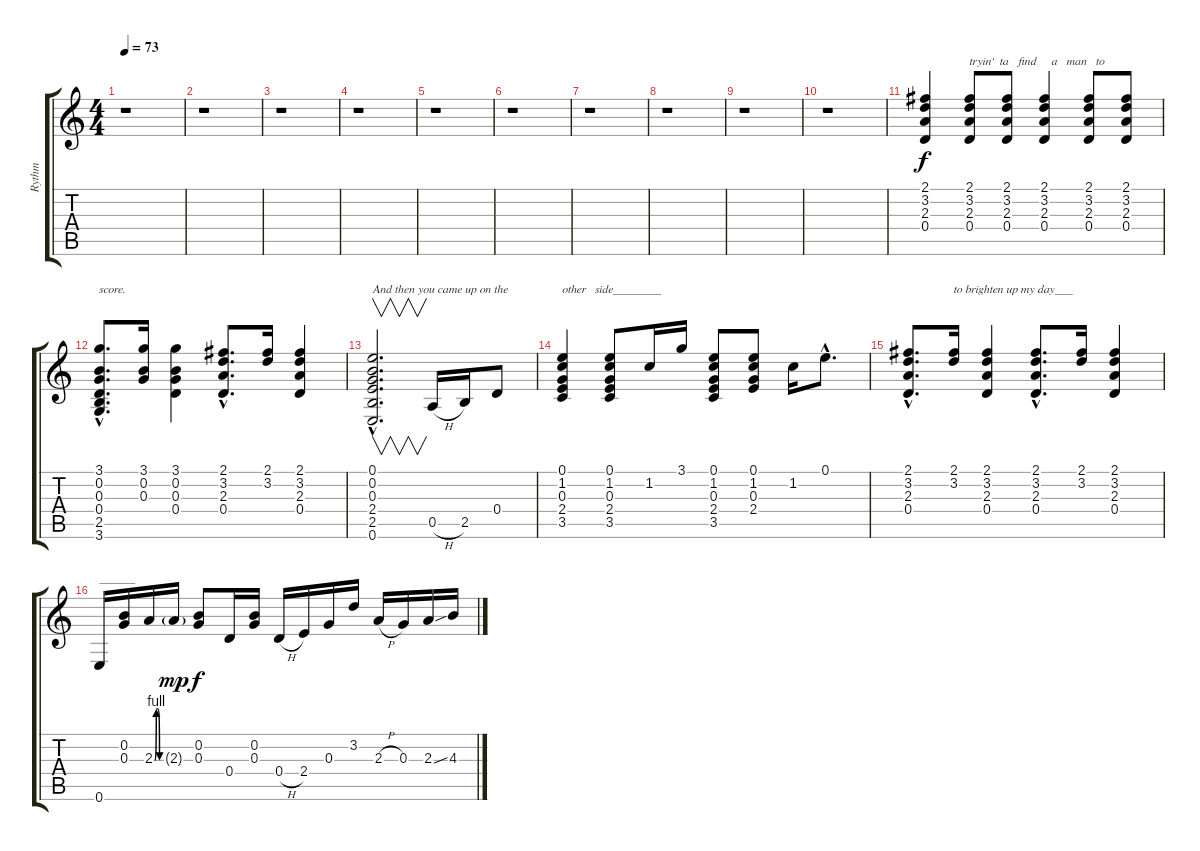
\track ("Rythm" "Rythm") {instrument electricguitarclean}
\staff {score tabs}
\tuning (E4 B3 G3 D3 A2 E2) {hide}
\ts (4 4)
\tempo 73
\clef g2
\ks c
r.1{dy f instrument electricguitarclean} |
r.1 |
r.1 |
r.1 |
r.1 |
r.1 |
r.1 |
r.1 |
r.1 |
r.1 |
(2.1 3.2 2.3 0.4).4 (2.1 3.2 2.3 0.4).8{txt "tryin'  ta   find     a   man   to"} (2.1 3.2 2.3 0.4).8 (2.1 3.2 2.3 0.4).4 (2.1 3.2 2.3 0.4).8 (2.1 3.2 2.3 0.4).8 |
(3.1{hac} 0.2{hac} 0.3{hac} 0.4{hac} 2.5{hac} 3.6{hac}).8{d txt "score."} (3.1 0.2 0.3).16 (3.1 0.2 0.3 0.4).4 (2.1{hac} 3.2{hac} 2.3{hac} 0.4{hac}).8{d} (2.1 3.2).16 (2.1 3.2 2.3 0.4).4 |
(0.1{hac} 0.2{hac} 0.3{hac} 2.4{hac} 2.5{hac} 0.6{hac}).2{v d txt "And then you came up on the"} 0.5{h}.16 2.5.16 0.4.8 |
(0.1 1.2 0.3 2.4 3.5).4{txt "other   side________"} (0.1 1.2 0.3 2.4 3.5).8 1.2.16 3.1.16 (0.1 1.2 0.3 2.4 3.5).8 (0.1 1.2 0.3 2.4).8 1.2.16 0.1{hac}.8{d} |
(2.1{hac} 3.2{hac} 2.3{hac} 0.4{hac}).8{d} (2.1 3.2).16{txt "to brighten up my day___"} (2.1 3.2 2.3 0.4).4 (2.1{hac} 3.2{hac} 2.3{hac} 0.4{hac}).8{d} (2.1 3.2).16 (2.1 3.2 2.3 0.4).4 |
0.6.16{txt "______"} (0.2 0.3).16 2.3{be (custom 0 0 15 4 30 4 45 0 60 0)}.16 2.3{g}.16{dy mp} (0.2 0.3).8{dy f} 0.4.16 (0.2 0.3).16 0.4{h}.16 2.4.16 0.3.16 3.2.16 2.3{h}.16 0.3.16 2.3{ss}.16 4.3.16
